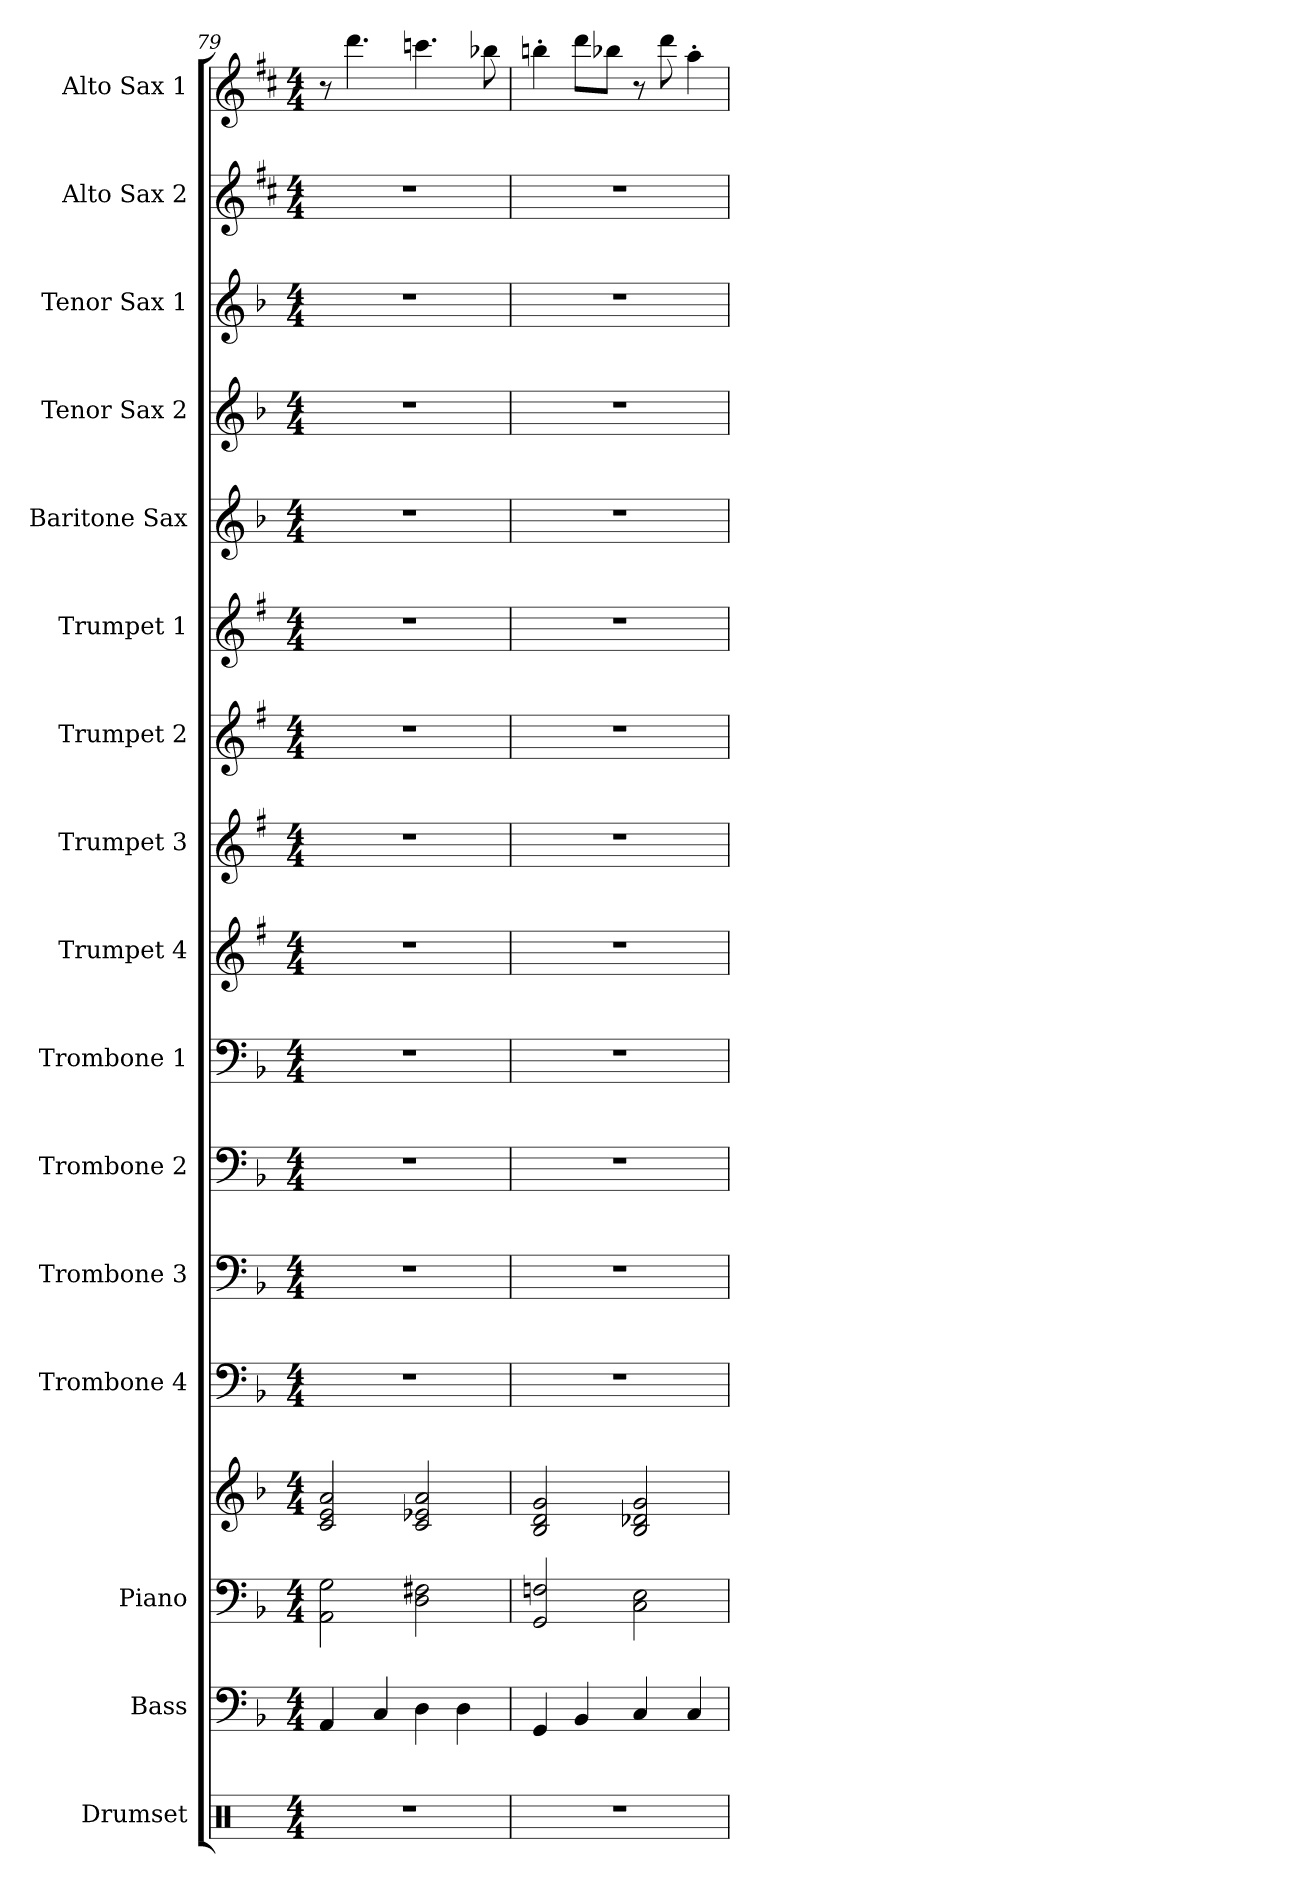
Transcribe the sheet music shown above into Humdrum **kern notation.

**kern	**kern	**kern	**kern	**kern	**kern	**kern	**kern	**kern	**kern	**kern	**kern	**kern	**kern	**kern	**kern	**kern
*part16	*part15	*part14	*part14	*part13	*part12	*part11	*part10	*part9	*part8	*part7	*part6	*part5	*part4	*part3	*part2	*part1
*staff17	*staff16	*staff15	*staff14	*staff13	*staff12	*staff11	*staff10	*staff9	*staff8	*staff7	*staff6	*staff5	*staff4	*staff3	*staff2	*staff1
*I"Drumset	*I"Bass	*I"Piano	*	*I"Trombone 4	*I"Trombone 3	*I"Trombone 2	*I"Trombone 1	*I"Trumpet 4	*I"Trumpet 3	*I"Trumpet 2	*I"Trumpet 1	*I"Baritone Sax	*I"Tenor Sax 2	*I"Tenor Sax 1	*I"Alto Sax 2	*I"Alto Sax 1
*I'Drs.	*I'Bass	*I'Piano	*	*I'Tbn. 4	*I'Tbn. 3	*I'Tbn. 2	*I'Tbn. 1	*I'Tpt. 4	*I'Tpt. 3	*I'Tpt. 2	*I'Tpt. 1	*I'Bari	*I'Tenor 2	*I'Tenor 1	*I'Alto 2	*I'Alto 1
*clefX	*clefF4	*clefF4	*clefG2	*clefF4	*clefF4	*clefF4	*clefF4	*clefG2	*clefG2	*clefG2	*clefG2	*clefG2	*clefG2	*clefG2	*clefG2	*clefG2
*	*ITrd7c12	*	*	*	*	*	*	*ITrd1c2	*ITrd1c2	*ITrd1c2	*ITrd1c2	*ITrd12c21	*ITrd8c14	*ITrd8c14	*ITrd5c9	*ITrd5c9
*k[]	*k[b-]	*k[b-]	*k[b-]	*k[b-]	*k[b-]	*k[b-]	*k[b-]	*k[b-]	*k[b-]	*k[b-]	*k[b-]	*k[b-]	*k[b-]	*k[b-]	*k[b-]	*k[b-]
*M4/4	*M4/4	*M4/4	*M4/4	*M4/4	*M4/4	*M4/4	*M4/4	*M4/4	*M4/4	*M4/4	*M4/4	*M4/4	*M4/4	*M4/4	*M4/4	*M4/4
=79	=79	=79	=79	=79	=79	=79	=79	=79	=79	=79	=79	=79	=79	=79	=79	=79
1r	4AAA/	2AA\ 2G\	2c/ 2e/ 2a/	1r	1r	1r	1r	1r	1r	1r	1r	1r	1r	1r	1r	8r
.	.	.	.	.	.	.	.	.	.	.	.	.	.	.	.	4.ff\
.	4CC/	.	.	.	.	.	.	.	.	.	.	.	.	.	.	.
.	4DD\	2D\ 2F#X\	2c/ 2e-X/ 2a/	.	.	.	.	.	.	.	.	.	.	.	.	4.ee-X\
.	4DD\	.	.	.	.	.	.	.	.	.	.	.	.	.	.	.
.	.	.	.	.	.	.	.	.	.	.	.	.	.	.	.	8dd-X\
=80	=80	=80	=80	=80	=80	=80	=80	=80	=80	=80	=80	=80	=80	=80	=80	=80
1r	4GGG/	2GG/ 2Fn/	2B-/ 2d/ 2g/	1r	1r	1r	1r	1r	1r	1r	1r	1r	1r	1r	1r	4ddn'\
.	4BBB-/	.	.	.	.	.	.	.	.	.	.	.	.	.	.	8ff\L
.	.	.	.	.	.	.	.	.	.	.	.	.	.	.	.	8dd-X\J
.	4CC/	2C\ 2E\	2B-/ 2d-X/ 2g/	.	.	.	.	.	.	.	.	.	.	.	.	8r
.	.	.	.	.	.	.	.	.	.	.	.	.	.	.	.	8ff\
.	4CC/	.	.	.	.	.	.	.	.	.	.	.	.	.	.	4cc'\
=	=	=	=	=	=	=	=	=	=	=	=	=	=	=	=	=
*-	*-	*-	*-	*-	*-	*-	*-	*-	*-	*-	*-	*-	*-	*-	*-	*-
